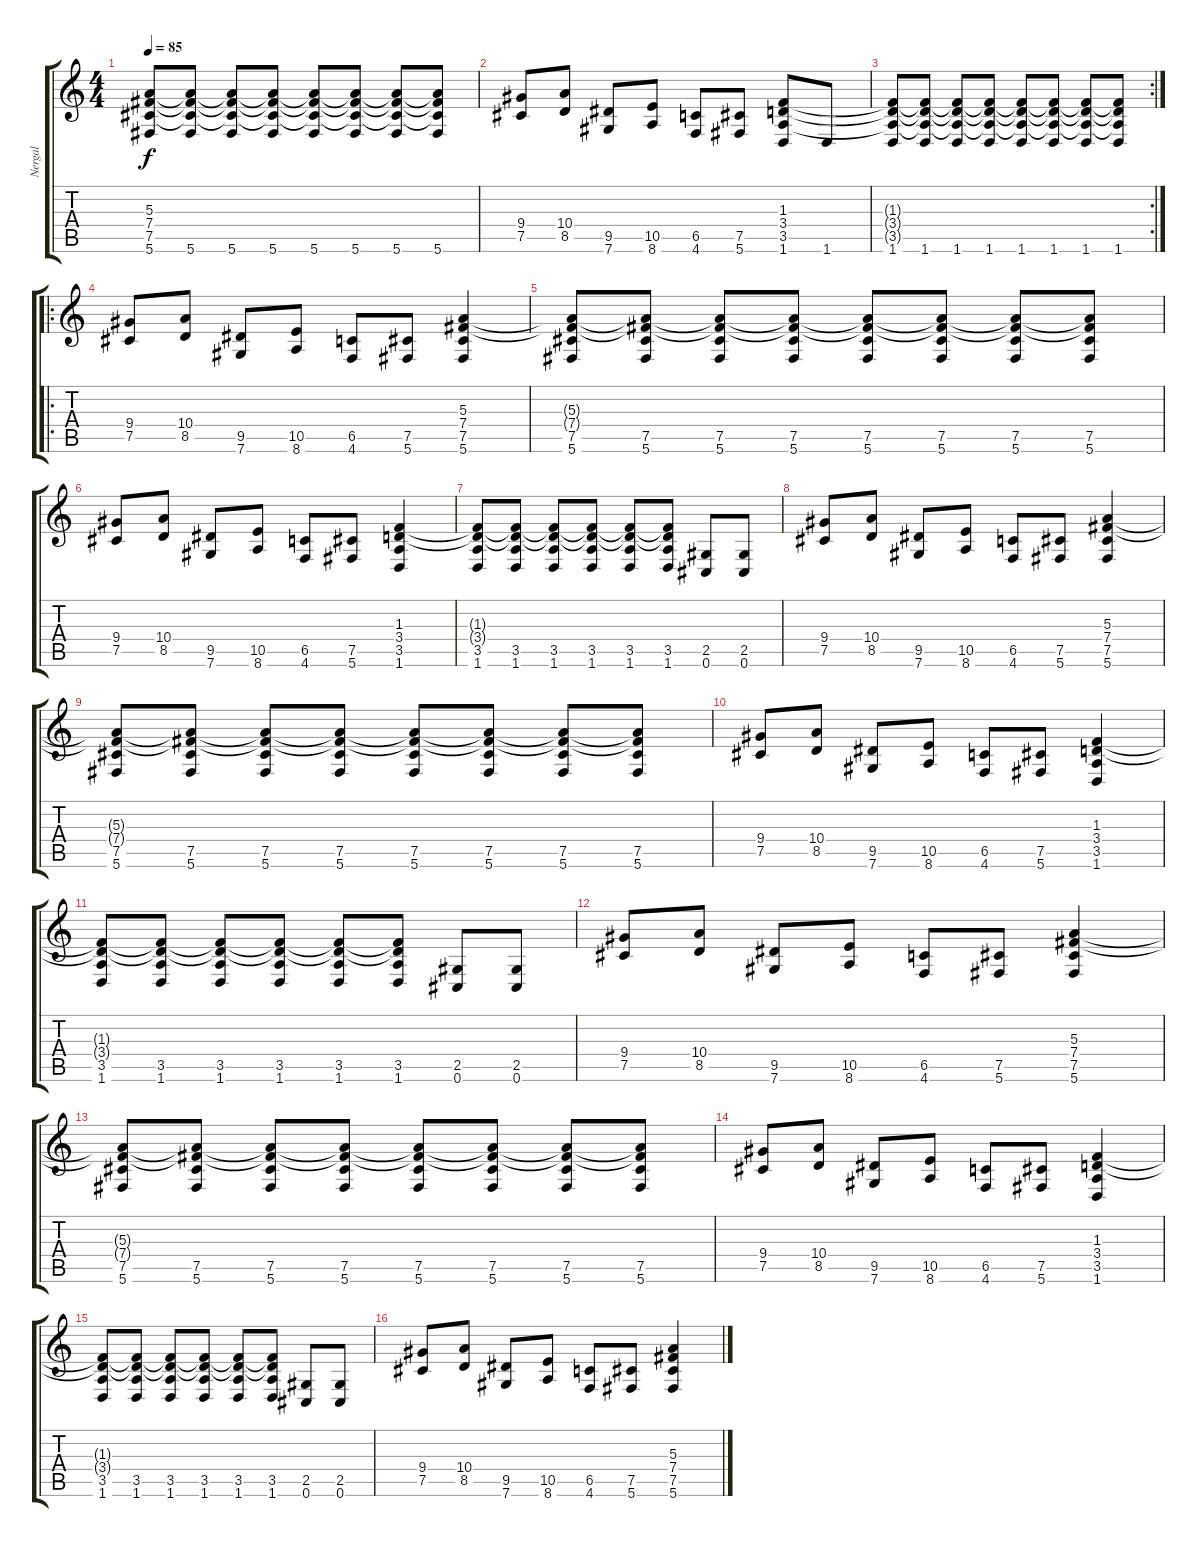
\track ("Nergal" "Nergal") {instrument overdrivenguitar}
\staff {score tabs}
\tuning (Db4 Ab3 E3 B2 Gb2 Db2) {hide}
\ts (4 4)
\tempo 85
\clef g2
\ks c
(5.3{t} 7.4{t} 7.5{t} 5.6).8{dy f} (5.3{t} 7.4{t} 7.5{t} 5.6).8 (5.3{t} 7.4{t} 7.5{t} 5.6).8 (5.3{t} 7.4{t} 7.5{t} 5.6).8 (5.3{t} 7.4{t} 7.5{t} 5.6).8 (5.3{t} 7.4{t} 7.5{t} 5.6).8 (5.3{t} 7.4{t} 7.5{t} 5.6).8 (5.3{t} 7.4{t} 7.5{t} 5.6).8 |
(9.4 7.5).8 (10.4 8.5).8 (9.5 7.6).8 (10.5 8.6).8 (6.5 4.6).8 (7.5 5.6).8 (1.3 3.4 3.5 1.6).8 1.6.8 |
\rc 2
(1.3{t} 3.4{t} 3.5{t} 1.6).8 (1.3{t} 3.4{t} 3.5{t} 1.6).8 (1.3{t} 3.4{t} 3.5{t} 1.6).8 (1.3{t} 3.4{t} 3.5{t} 1.6).8 (1.3{t} 3.4{t} 3.5{t} 1.6).8 (1.3{t} 3.4{t} 3.5{t} 1.6).8 (1.3{t} 3.4{t} 3.5{t} 1.6).8 (1.3{t} 3.4{t} 3.5{t} 1.6).8 |
\ro
(9.4 7.5).8 (10.4 8.5).8 (9.5 7.6).8 (10.5 8.6).8 (6.5 4.6).8 (7.5 5.6).8 (5.3 7.4 7.5 5.6).4 |
(5.3{t} 7.4{t} 7.5 5.6).8 (5.3{t} 7.4{t} 7.5 5.6).8 (5.3{t} 7.4{t} 7.5 5.6).8 (5.3{t} 7.4{t} 7.5 5.6).8 (5.3{t} 7.4{t} 7.5 5.6).8 (5.3{t} 7.4{t} 7.5 5.6).8 (5.3{t} 7.4{t} 7.5 5.6).8 (5.3{t} 7.4{t} 7.5 5.6).8 |
(9.4 7.5).8 (10.4 8.5).8 (9.5 7.6).8 (10.5 8.6).8 (6.5 4.6).8 (7.5 5.6).8 (1.3 3.4 3.5 1.6).4 |
(1.3{t} 3.4{t} 3.5 1.6).8 (1.3{t} 3.4{t} 3.5 1.6).8 (1.3{t} 3.4{t} 3.5 1.6).8 (1.3{t} 3.4{t} 3.5 1.6).8 (1.3{t} 3.4{t} 3.5 1.6).8 (1.3{t} 3.4{t} 3.5 1.6).8 (2.5 0.6).8 (2.5 0.6).8 |
(9.4 7.5).8 (10.4 8.5).8 (9.5 7.6).8 (10.5 8.6).8 (6.5 4.6).8 (7.5 5.6).8 (5.3 7.4 7.5 5.6).4 |
(5.3{t} 7.4{t} 7.5 5.6).8 (5.3{t} 7.4{t} 7.5 5.6).8 (5.3{t} 7.4{t} 7.5 5.6).8 (5.3{t} 7.4{t} 7.5 5.6).8 (5.3{t} 7.4{t} 7.5 5.6).8 (5.3{t} 7.4{t} 7.5 5.6).8 (5.3{t} 7.4{t} 7.5 5.6).8 (5.3{t} 7.4{t} 7.5 5.6).8 |
(9.4 7.5).8 (10.4 8.5).8 (9.5 7.6).8 (10.5 8.6).8 (6.5 4.6).8 (7.5 5.6).8 (1.3 3.4 3.5 1.6).4 |
(1.3{t} 3.4{t} 3.5 1.6).8 (1.3{t} 3.4{t} 3.5 1.6).8 (1.3{t} 3.4{t} 3.5 1.6).8 (1.3{t} 3.4{t} 3.5 1.6).8 (1.3{t} 3.4{t} 3.5 1.6).8 (1.3{t} 3.4{t} 3.5 1.6).8 (2.5 0.6).8 (2.5 0.6).8 |
(9.4 7.5).8 (10.4 8.5).8 (9.5 7.6).8 (10.5 8.6).8 (6.5 4.6).8 (7.5 5.6).8 (5.3 7.4 7.5 5.6).4 |
(5.3{t} 7.4{t} 7.5 5.6).8 (5.3{t} 7.4{t} 7.5 5.6).8 (5.3{t} 7.4{t} 7.5 5.6).8 (5.3{t} 7.4{t} 7.5 5.6).8 (5.3{t} 7.4{t} 7.5 5.6).8 (5.3{t} 7.4{t} 7.5 5.6).8 (5.3{t} 7.4{t} 7.5 5.6).8 (5.3{t} 7.4{t} 7.5 5.6).8 |
(9.4 7.5).8 (10.4 8.5).8 (9.5 7.6).8 (10.5 8.6).8 (6.5 4.6).8 (7.5 5.6).8 (1.3 3.4 3.5 1.6).4 |
(1.3{t} 3.4{t} 3.5 1.6).8 (1.3{t} 3.4{t} 3.5 1.6).8 (1.3{t} 3.4{t} 3.5 1.6).8 (1.3{t} 3.4{t} 3.5 1.6).8 (1.3{t} 3.4{t} 3.5 1.6).8 (1.3{t} 3.4{t} 3.5 1.6).8 (2.5 0.6).8 (2.5 0.6).8 |
(9.4 7.5).8 (10.4 8.5).8 (9.5 7.6).8 (10.5 8.6).8 (6.5 4.6).8 (7.5 5.6).8 (5.3 7.4 7.5 5.6).4
